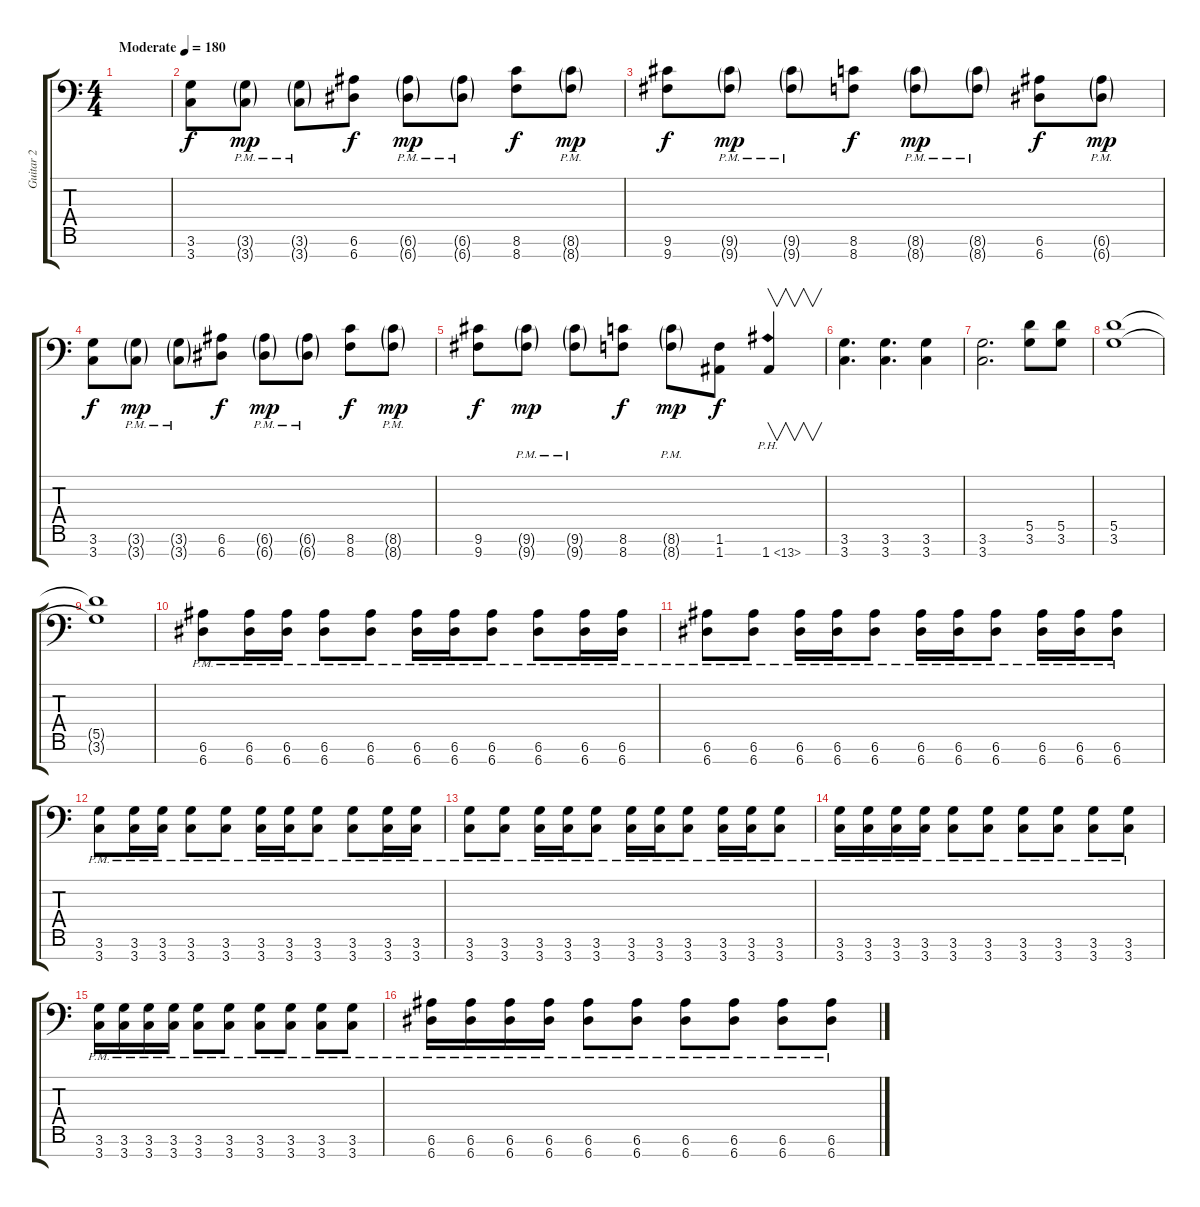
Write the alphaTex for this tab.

\track ("Guitar 2" "Guitar 2") {instrument distortionguitar}
\staff {score tabs}
\tuning (E4 B3 G3 D3 A2 E2 A1) {hide}
\ts (4 4)
\tempo (180 "Moderate")
\clef f4
\ks c
|
(3.6 3.7).8 (3.6{g pm} 3.7{g pm}).8{dy mp} (3.6{g pm} 3.7{g pm}).8 (6.6 6.7).8{dy f} (6.6{g pm} 6.7{g pm}).8{dy mp} (6.6{g pm} 6.7{g pm}).8 (8.6 8.7).8{dy f} (8.6{g pm} 8.7{g pm}).8{dy mp} |
(9.6 9.7).8{dy f} (9.6{g pm} 9.7{g pm}).8{dy mp} (9.6{g pm} 9.7{g pm}).8 (8.6 8.7).8{dy f} (8.6{g pm} 8.7{g pm}).8{dy mp} (8.6{g pm} 8.7{g pm}).8 (6.6 6.7).8{dy f} (6.6{g pm} 6.7{g pm}).8{dy mp} |
(3.6 3.7).8{dy f} (3.6{g pm} 3.7{g pm}).8{dy mp} (3.6{g pm} 3.7{g pm}).8 (6.6 6.7).8{dy f} (6.6{g pm} 6.7{g pm}).8{dy mp} (6.6{g pm} 6.7{g pm}).8 (8.6 8.7).8{dy f} (8.6{g pm} 8.7{g pm}).8{dy mp} |
(9.6 9.7).8{dy f} (9.6{g pm} 9.7{g pm}).8{dy mp} (9.6{g pm} 9.7{g pm}).8 (8.6 8.7).8{dy f} (8.6{g pm} 8.7{g pm}).8{dy mp} (1.6 1.7).8{dy f} 1.7{ph 12}.4{v} |
(3.6 3.7).4{d} (3.6 3.7).4{d} (3.6 3.7).4 |
(3.6 3.7).2{d} (5.5 3.6).8 (5.5 3.6).8 |
(5.5 3.6).1 |
(5.5{t} 3.6{t}).1 |
(6.6{pm} 6.7{pm}).8 (6.6{pm} 6.7{pm}).16 (6.6{pm} 6.7{pm}).16 (6.6{pm} 6.7{pm}).8 (6.6{pm} 6.7{pm}).8 (6.6{pm} 6.7{pm}).16 (6.6{pm} 6.7{pm}).16 (6.6{pm} 6.7{pm}).8 (6.6{pm} 6.7{pm}).8 (6.6{pm} 6.7{pm}).16 (6.6{pm} 6.7{pm}).16 |
(6.6{pm} 6.7{pm}).8 (6.6{pm} 6.7{pm}).8 (6.6{pm} 6.7{pm}).16 (6.6{pm} 6.7{pm}).16 (6.6{pm} 6.7{pm}).8 (6.6{pm} 6.7{pm}).16 (6.6{pm} 6.7{pm}).16 (6.6{pm} 6.7{pm}).8 (6.6{pm} 6.7{pm}).16 (6.6{pm} 6.7{pm}).16 (6.6{pm} 6.7{pm}).8 |
(3.6{pm} 3.7{pm}).8 (3.6{pm} 3.7{pm}).16 (3.6{pm} 3.7{pm}).16 (3.6{pm} 3.7{pm}).8 (3.6{pm} 3.7{pm}).8 (3.6{pm} 3.7{pm}).16 (3.6{pm} 3.7{pm}).16 (3.6{pm} 3.7{pm}).8 (3.6{pm} 3.7{pm}).8 (3.6{pm} 3.7{pm}).16 (3.6{pm} 3.7{pm}).16 |
(3.6{pm} 3.7{pm}).8 (3.6{pm} 3.7{pm}).8 (3.6{pm} 3.7{pm}).16 (3.6{pm} 3.7{pm}).16 (3.6{pm} 3.7{pm}).8 (3.6{pm} 3.7{pm}).16 (3.6{pm} 3.7{pm}).16 (3.6{pm} 3.7{pm}).8 (3.6{pm} 3.7{pm}).16 (3.6{pm} 3.7{pm}).16 (3.6{pm} 3.7{pm}).8 |
(3.6{pm} 3.7{pm}).16 (3.6{pm} 3.7{pm}).16 (3.6{pm} 3.7{pm}).16 (3.6{pm} 3.7{pm}).16 (3.6{pm} 3.7{pm}).8 (3.6{pm} 3.7{pm}).8 (3.6{pm} 3.7{pm}).8 (3.6{pm} 3.7{pm}).8 (3.6{pm} 3.7{pm}).8 (3.6{pm} 3.7{pm}).8 |
(3.6{pm} 3.7{pm}).16 (3.6{pm} 3.7{pm}).16 (3.6{pm} 3.7{pm}).16 (3.6{pm} 3.7{pm}).16 (3.6{pm} 3.7{pm}).8 (3.6{pm} 3.7{pm}).8 (3.6{pm} 3.7{pm}).8 (3.6{pm} 3.7{pm}).8 (3.6{pm} 3.7{pm}).8 (3.6{pm} 3.7{pm}).8 |
(6.6{pm} 6.7{pm}).16 (6.6{pm} 6.7{pm}).16 (6.6{pm} 6.7{pm}).16 (6.6{pm} 6.7{pm}).16 (6.6{pm} 6.7{pm}).8 (6.6{pm} 6.7{pm}).8 (6.6{pm} 6.7{pm}).8 (6.6{pm} 6.7{pm}).8 (6.6{pm} 6.7{pm}).8 (6.6{pm} 6.7{pm}).8
